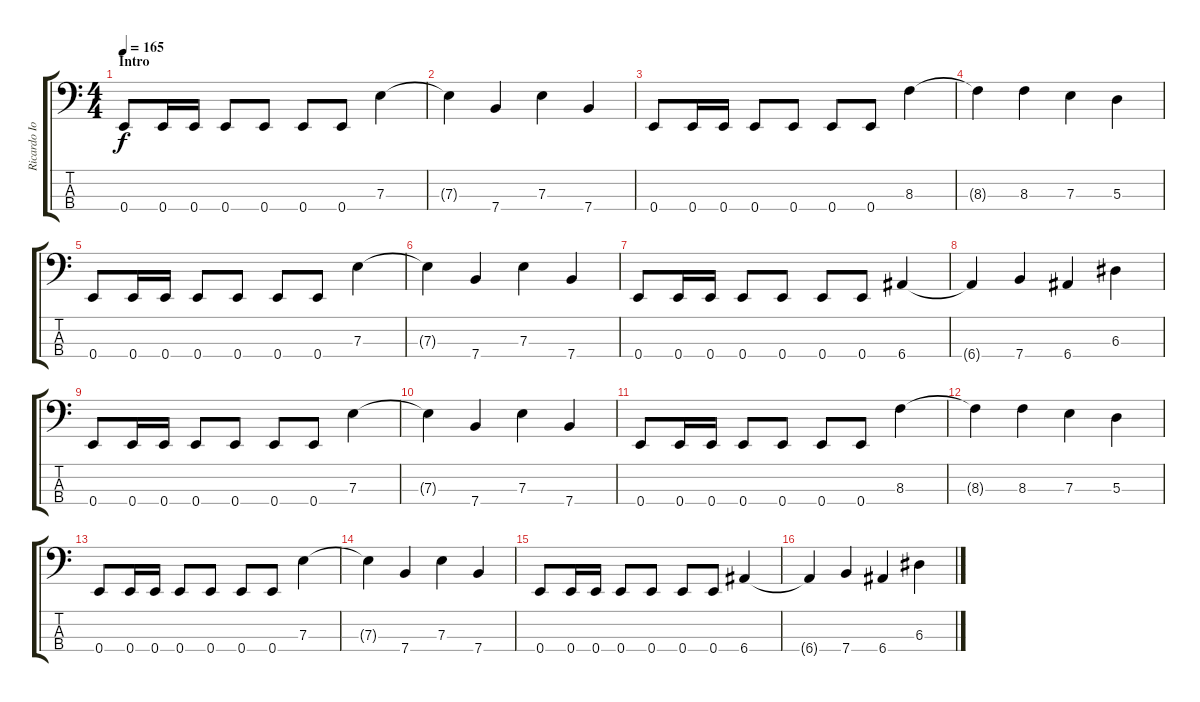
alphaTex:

\track ("Ricardo Iorio (bajo)" "Ricardo Io") {instrument electricbassfinger}
\staff {score tabs}
\tuning (G2 D2 A1 E1) {hide}
\ts (4 4)
\section ("" "Intro")
\tempo 165
\clef f4
\ks c
0.4.8{dy f instrument electricbassfinger} 0.4.16 0.4.16 0.4.8 0.4.8 0.4.8 0.4.8 7.3.4 |
7.3{t}.4 7.4.4 7.3.4 7.4.4 |
0.4.8 0.4.16 0.4.16 0.4.8 0.4.8 0.4.8 0.4.8 8.3.4 |
8.3{t}.4 8.3.4 7.3.4 5.3.4 |
0.4.8 0.4.16 0.4.16 0.4.8 0.4.8 0.4.8 0.4.8 7.3.4 |
7.3{t}.4 7.4.4 7.3.4 7.4.4 |
0.4.8 0.4.16 0.4.16 0.4.8 0.4.8 0.4.8 0.4.8 6.4.4 |
6.4{t}.4 7.4.4 6.4.4 6.3.4 |
0.4.8 0.4.16 0.4.16 0.4.8 0.4.8 0.4.8 0.4.8 7.3.4 |
7.3{t}.4 7.4.4 7.3.4 7.4.4 |
0.4.8 0.4.16 0.4.16 0.4.8 0.4.8 0.4.8 0.4.8 8.3.4 |
8.3{t}.4 8.3.4 7.3.4 5.3.4 |
0.4.8 0.4.16 0.4.16 0.4.8 0.4.8 0.4.8 0.4.8 7.3.4 |
7.3{t}.4 7.4.4 7.3.4 7.4.4 |
0.4.8 0.4.16 0.4.16 0.4.8 0.4.8 0.4.8 0.4.8 6.4.4 |
6.4{t}.4 7.4.4 6.4.4 6.3.4
